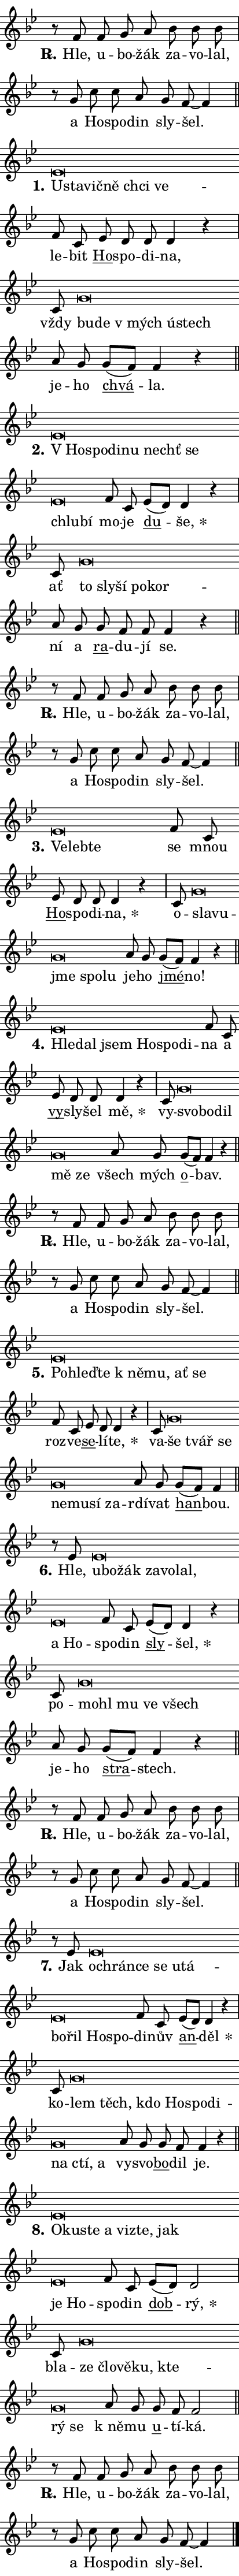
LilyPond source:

\version "2.22.1"
\header { tagline = "" }
\paper {
  indent = 0\cm
  top-margin = 0\cm
  right-margin = 0\cm
  bottom-margin = 0\cm
  left-margin = 0\cm
  paper-width = 7\cm
  page-breaking = #ly:one-page-breaking
  system-system-spacing.basic-distance = #11
  score-system-spacing.basic-distance = #11
  ragged-last = ##f
}


%% Author: Thomas Morley
%% https://lists.gnu.org/archive/html/lilypond-user/2020-05/msg00002.html
#(define (line-position grob)
"Returns position of @var[grob} in current system:
   @code{'start}, if at first time-step
   @code{'end}, if at last time-step
   @code{'middle} otherwise
"
  (let* ((col (ly:item-get-column grob))
         (ln (ly:grob-object col 'left-neighbor))
         (rn (ly:grob-object col 'right-neighbor))
         (col-to-check-left (if (ly:grob? ln) ln col))
         (col-to-check-right (if (ly:grob? rn) rn col))
         (break-dir-left
           (and
             (ly:grob-property col-to-check-left 'non-musical #f)
             (ly:item-break-dir col-to-check-left)))
         (break-dir-right
           (and
             (ly:grob-property col-to-check-right 'non-musical #f)
             (ly:item-break-dir col-to-check-right))))
        (cond ((eqv? 1 break-dir-left) 'start)
              ((eqv? -1 break-dir-right) 'end)
              (else 'middle))))

#(define (tranparent-at-line-position vctor)
  (lambda (grob)
  "Relying on @code{line-position} select the relevant enry from @var{vctor}.
Used to determine transparency,"
    (case (line-position grob)
      ((end) (not (vector-ref vctor 0)))
      ((middle) (not (vector-ref vctor 1)))
      ((start) (not (vector-ref vctor 2))))))

noteHeadBreakVisibility =
#(define-music-function (break-visibility)(vector?)
"Makes @code{NoteHead}s transparent relying on @var{break-visibility}"
#{
  \override NoteHead.transparent =
    #(tranparent-at-line-position break-visibility)
#})

#(define delete-ledgers-for-transparent-note-heads
  (lambda (grob)
    "Reads whether a @code{NoteHead} is transparent.
If so this @code{NoteHead} is removed from @code{'note-heads} from
@var{grob}, which is supposed to be @code{LedgerLineSpanner}.
As a result ledgers are not printed for this @code{NoteHead}"
    (let* ((nhds-array (ly:grob-object grob 'note-heads))
           (nhds-list
             (if (ly:grob-array? nhds-array)
                 (ly:grob-array->list nhds-array)
                 '()))
           ;; Relies on the transparent-property being done before
           ;; Staff.LedgerLineSpanner.after-line-breaking is executed.
           ;; This is fragile ...
           (to-keep
             (remove
               (lambda (nhd)
                 (ly:grob-property nhd 'transparent #f))
               nhds-list)))
      ;; TODO find a better method to iterate over grob-arrays, similiar
      ;; to filter/remove etc for lists
      ;; For now rebuilt from scratch
      (set! (ly:grob-object grob 'note-heads)  '())
      (for-each
        (lambda (nhd)
          (ly:pointer-group-interface::add-grob grob 'note-heads nhd))
        to-keep))))

hideNotes = {
  \noteHeadBreakVisibility #begin-of-line-visible
}
unHideNotes = {
  \noteHeadBreakVisibility #all-visible
}

% work-around for resetting accidentals
% https://lilypond.org/doc/v2.23/Documentation/notation/displaying-rhythms#unmetered-music
cadenzaMeasure = {
  \cadenzaOff
  \partial 1024 s1024
  \cadenzaOn
}

#(define-markup-command (accent layout props text) (markup?)
  "Underline accented syllable"
  (interpret-markup layout props
    #{\markup \override #'(offset . 4.3) \underline { #text }#}))

responsum = \markup \concat {
  "R" \hspace #-1.05 \path #0.1 #'((moveto 0 0.07) (lineto 0.9 0.8)) \hspace #0.05 "."
}

\layout {
    \context {
        \Staff
        \remove "Time_signature_engraver"
        \override LedgerLineSpanner.after-line-breaking = #delete-ledgers-for-transparent-note-heads
    }
    \context {
        \Voice {
            \override NoteHead.output-attributes = #'((class . "notehead"))
            \override Hairpin.height = #0.55
        }
    }
    \context {
        \Lyrics {
            \override StanzaNumber.output-attributes = #'((class . "stanzanumber"))
            \override LyricSpace.minimum-distance = #0.9
            \override LyricText.font-name = #"TeX Gyre Schola"
            \override LyricText.font-size = 1
            \override StanzaNumber.font-name = #"TeX Gyre Schola Bold"
            \override StanzaNumber.font-size = 1
        }
    }
}

% magnetic-lyrics.ily
%
%   written by
%     Jean Abou Samra <jean@abou-samra.fr>
%     Werner Lemberg <wl@gnu.org>
%
%   adapted by
%     Jiri Hon <jiri.hon@gmail.com>
%
% Version 2022-Apr-15

% https://www.mail-archive.com/lilypond-user@gnu.org/msg149350.html

#(define (Left_hyphen_pointer_engraver context)
   "Collect syllable-hyphen-syllable occurrences in lyrics and store
them in properties.  This engraver only looks to the left.  For
example, if the lyrics input is @code{foo -- bar}, it does the
following.

@itemize @bullet
@item
Set the @code{text} property of the @code{LyricHyphen} grob between
@q{foo} and @q{bar} to @code{foo}.

@item
Set the @code{left-hyphen} property of the @code{LyricText} grob with
text @q{foo} to the @code{LyricHyphen} grob between @q{foo} and
@q{bar}.
@end itemize

Use this auxiliary engraver in combination with the
@code{lyric-@/text::@/apply-@/magnetic-@/offset!} hook."
   (let ((hyphen #f)
         (text #f))
     (make-engraver
      (acknowledgers
       ((lyric-syllable-interface engraver grob source-engraver)
        (set! text grob)))
      (end-acknowledgers
       ((lyric-hyphen-interface engraver grob source-engraver)
        ;(when (not (grob::has-interface grob 'lyric-space-interface))
          (set! hyphen grob)));)
      ((stop-translation-timestep engraver)
       (when (and text hyphen)
         (ly:grob-set-object! text 'left-hyphen hyphen))
       (set! text #f)
       (set! hyphen #f)))))

#(define (lyric-text::apply-magnetic-offset! grob)
   "If the space between two syllables is less than the value in
property @code{LyricText@/.details@/.squash-threshold}, move the right
syllable to the left so that it gets concatenated with the left
syllable.

Use this function as a hook for
@code{LyricText@/.after-@/line-@/breaking} if the
@code{Left_@/hyphen_@/pointer_@/engraver} is active."
   (let ((hyphen (ly:grob-object grob 'left-hyphen #f)))
     (when hyphen
       (let ((left-text (ly:spanner-bound hyphen LEFT)))
         (when (grob::has-interface left-text 'lyric-syllable-interface)
           (let* ((common (ly:grob-common-refpoint grob left-text X))
                  (this-x-ext (ly:grob-extent grob common X))
                  (left-x-ext
                   (begin
                     ;; Trigger magnetism for left-text.
                     (ly:grob-property left-text 'after-line-breaking)
                     (ly:grob-extent left-text common X)))
                  ;; `delta` is the gap width between two syllables.
                  (delta (- (interval-start this-x-ext)
                            (interval-end left-x-ext)))
                  (details (ly:grob-property grob 'details))
                  (threshold (assoc-get 'squash-threshold details 0.2)))
             (when (< delta threshold)
               (let* (;; We have to manipulate the input text so that
                      ;; ligatures crossing syllable boundaries are not
                      ;; disabled.  For languages based on the Latin
                      ;; script this is essentially a beautification.
                      ;; However, for non-Western scripts it can be a
                      ;; necessity.
                      (lt (ly:grob-property left-text 'text))
                      (rt (ly:grob-property grob 'text))
                      (is-space (grob::has-interface hyphen 'lyric-space-interface))
                      (space (if is-space " " ""))
                      (space-markup (grob-interpret-markup grob " "))
                      (space-size (interval-length (ly:stencil-extent space-markup X)))
                      (extra-delta (if is-space space-size 0))
                      ;; Append new syllable.
                      (ltrt-space (if (and (string? lt) (string? rt))
                                (string-append lt space rt)
                                (make-concat-markup (list lt space rt))))
                      ;; Right-align `ltrt` to the right side.
                      (ltrt-space-markup (grob-interpret-markup
                               grob
                               (make-translate-markup
                                (cons (interval-length this-x-ext) 0)
                                (make-right-align-markup ltrt-space)))))
                 (begin
                   ;; Don't print `left-text`.
                   (ly:grob-set-property! left-text 'stencil #f)
                   ;; Set text and stencil (which holds all collected
                   ;; syllables so far) and shift it to the left.
                   (ly:grob-set-property! grob 'text ltrt-space)
                   (ly:grob-set-property! grob 'stencil ltrt-space-markup)
                   (ly:grob-translate-axis! grob (- (- delta extra-delta)) X))))))))))


#(define (lyric-hyphen::displace-bounds-first grob)
   ;; Make very sure this callback isn't triggered too early.
   (let ((left (ly:spanner-bound grob LEFT))
         (right (ly:spanner-bound grob RIGHT)))
     (ly:grob-property left 'after-line-breaking)
     (ly:grob-property right 'after-line-breaking)
     (ly:lyric-hyphen::print grob)))

squashThreshold = #0.4

\layout {
  \context {
    \Lyrics
    \consists #Left_hyphen_pointer_engraver
    \override LyricText.after-line-breaking =
      #lyric-text::apply-magnetic-offset!
    \override LyricHyphen.stencil = #lyric-hyphen::displace-bounds-first
    \override LyricText.details.squash-threshold = \squashThreshold
    \override LyricHyphen.minimum-distance = 0
    \override LyricHyphen.minimum-length = \squashThreshold
  }
}

squash = \override LyricText.details.squash-threshold = 9999
unSquash = \override LyricText.details.squash-threshold = \squashThreshold

left = \override LyricText.self-alignment-X = #LEFT
unLeft = \revert LyricText.self-alignment-X

starOffset = #(lambda (grob) 
                (let ((x_offset (ly:self-alignment-interface::aligned-on-x-parent grob)))
                  (if (= x_offset 0) 0 (+ x_offset 1.2))))

star = #(define-music-function (syllable)(string?)
"Append star separator at the end of a syllable"
#{
  \once \override LyricText.X-offset = #starOffset
  \lyricmode { \markup {
    #syllable
    \override #'((font-name . "TeX Gyre Schola Bold")) \hspace #0.2 \lower #0.65 \larger "*"
  } }
#})

starAccent = #(define-music-function (syllable)(string?)
"Append star separator at the end of a syllable and make accent"
#{
  \once \override LyricText.X-offset = #starOffset
  \lyricmode { \markup {
    \accent #syllable
    \override #'((font-name . "TeX Gyre Schola Bold")) \hspace #0.2 \lower #0.65 \larger "*"
  } }
#})

breath = #(define-music-function (syllable)(string?)
"Append breathing indicator at the end of a syllable"
#{
  \lyricmode { \markup { #syllable "+" } }
#})

optionalBreath = #(define-music-function (syllable)(string?)
"Append optional breathing indicator at the end of a syllable"
#{
  \lyricmode { \markup { #syllable "(+)" } }
#})


\score {
    <<
        \new Voice = "melody" { \cadenzaOn \key bes \major \relative { r8 f' f g a bes bes bes \cadenzaMeasure \bar "|" r g c c a g f~ f4 \cadenzaMeasure \bar "||" \break }
\relative { es'\breve*1/16 \hideNotes \breve*1/16 \bar "" \breve*1/16 \bar "" \breve*1/16 \bar "" \breve*1/16 \breve*1/16 \bar "" \unHideNotes f8 c \bar "" es d d d4 r \cadenzaMeasure \bar "|" c8 g'\breve*1/16 \hideNotes \breve*1/16 \bar "" \breve*1/16 \bar "" \breve*1/16 \breve*1/16 \bar "" \unHideNotes a8 g \bar "" g[( f)] f4 r \cadenzaMeasure \bar "||" \break }
\relative { es'\breve*1/16 \hideNotes \breve*1/16 \bar "" \breve*1/16 \bar "" \breve*1/16 \bar "" \breve*1/16 \bar "" \breve*1/16 \bar "" \breve*1/16 \breve*1/16 \bar "" \unHideNotes f8 c \bar "" es[( d)] d4 r \cadenzaMeasure \bar "|" c8 g'\breve*1/16 \hideNotes \breve*1/16 \bar "" \breve*1/16 \bar "" \breve*1/16 \breve*1/16 \bar "" \unHideNotes a8 g \bar "" g f f f4 r \cadenzaMeasure \bar "||" \break }
\relative { r8 f' f g a bes bes bes \cadenzaMeasure \bar "|" r g c c a g f~ f4 \cadenzaMeasure \bar "||" \break }
\relative { es'\breve*1/16 \hideNotes \breve*1/16 \breve*1/16 \bar "" \unHideNotes f8 c \bar "" es d d d4 r \cadenzaMeasure \bar "|" c8 g'\breve*1/16 \hideNotes \breve*1/16 \bar "" \breve*1/16 \bar "" \breve*1/16 \breve*1/16 \bar "" \unHideNotes a8 g \bar "" g[( f)] f4 r \cadenzaMeasure \bar "||" \break }
\relative { es'\breve*1/16 \hideNotes \breve*1/16 \bar "" \breve*1/16 \bar "" \breve*1/16 \bar "" \breve*1/16 \breve*1/16 \bar "" \unHideNotes f8 c \bar "" es d d d4 r \cadenzaMeasure \bar "|" c8 g'\breve*1/16 \hideNotes \breve*1/16 \bar "" \breve*1/16 \bar "" \breve*1/16 \breve*1/16 \bar "" \unHideNotes a8 g \bar "" g[( f)] f4 r \cadenzaMeasure \bar "||" \break }
\relative { r8 f' f g a bes bes bes \cadenzaMeasure \bar "|" r g c c a g f~ f4 \cadenzaMeasure \bar "||" \break }
\relative { es'\breve*1/16 \hideNotes \breve*1/16 \bar "" \breve*1/16 \bar "" \breve*1/16 \bar "" \breve*1/16 \bar "" \breve*1/16 \breve*1/16 \bar "" \unHideNotes f8 c \bar "" es d d4 r \cadenzaMeasure \bar "|" c8 g'\breve*1/16 \hideNotes \breve*1/16 \bar "" \breve*1/16 \bar "" \breve*1/16 \bar "" \breve*1/16 \bar "" \breve*1/16 \breve*1/16 \bar "" \unHideNotes a8 g \bar "" g[( f)] f4 \cadenzaMeasure \bar "||" \break }
\relative { r8 es'8 es\breve*1/16 \hideNotes \breve*1/16 \bar "" \breve*1/16 \bar "" \breve*1/16 \bar "" \breve*1/16 \bar "" \breve*1/16 \bar "" \breve*1/16 \breve*1/16 \bar "" \unHideNotes f8 c \bar "" es[( d)] d4 r \cadenzaMeasure \bar "|" c8 g'\breve*1/16 \hideNotes \breve*1/16 \bar "" \breve*1/16 \bar "" \breve*1/16 \breve*1/16 \bar "" \unHideNotes a8 g \bar "" g[( f)] f4 r \cadenzaMeasure \bar "||" \break }
\relative { r8 f' f g a bes bes bes \cadenzaMeasure \bar "|" r g c c a g f~ f4 \cadenzaMeasure \bar "||" \break }
\relative { r8 es'8 es\breve*1/16 \hideNotes \breve*1/16 \bar "" \breve*1/16 \bar "" \breve*1/16 \bar "" \breve*1/16 \bar "" \breve*1/16 \bar "" \breve*1/16 \bar "" \breve*1/16 \bar "" \breve*1/16 \breve*1/16 \bar "" \unHideNotes f8 c \bar "" es[( d)] d4 r \cadenzaMeasure \bar "|" c8 g'\breve*1/16 \hideNotes \breve*1/16 \bar "" \breve*1/16 \bar "" \breve*1/16 \bar "" \breve*1/16 \bar "" \breve*1/16 \bar "" \breve*1/16 \bar "" \breve*1/16 \breve*1/16 \bar "" \unHideNotes a8 g \bar "" g f f4 r \cadenzaMeasure \bar "||" \break }
\relative { es'\breve*1/16 \hideNotes \breve*1/16 \bar "" \breve*1/16 \bar "" \breve*1/16 \bar "" \breve*1/16 \bar "" \breve*1/16 \bar "" \breve*1/16 \bar "" \breve*1/16 \breve*1/16 \bar "" \unHideNotes f8 c \bar "" es[( d)] d2 \cadenzaMeasure \bar "|" c8 g'\breve*1/16 \hideNotes \breve*1/16 \bar "" \breve*1/16 \bar "" \breve*1/16 \bar "" \breve*1/16 \bar "" \breve*1/16 \breve*1/16 \bar "" \unHideNotes a8 g \bar "" g f f2 \cadenzaMeasure \bar "||" \break }
\relative { r8 f' f g a bes bes bes \cadenzaMeasure \bar "|" r g c c a g f~ f4 \cadenzaMeasure \bar "||" \break } \bar "|." }
        \new Lyrics \lyricsto "melody" { \lyricmode { \set stanza = \responsum
Hle, u -- bo -- žák za -- vo -- lal, a Ho -- spo -- din sly -- šel.
\set stanza = "1."
\left U -- \squash sta -- vič -- ně chci ve -- \unLeft \unSquash le -- bit \markup \accent Ho -- spo -- di -- na,
vždy \left bu -- \squash de "v mých" ú -- stech \unLeft \unSquash je -- ho \markup \accent chvá -- la.
\set stanza = "2."
\left "V Ho" -- \squash spo -- di -- nu nechť se chlu -- bí \unLeft \unSquash mo -- je \markup \accent du -- \star še, ať \left to \squash sly -- ší po -- kor -- \unLeft \unSquash ní a \markup \accent ra -- du -- jí se.
\set stanza = \responsum
Hle, u -- bo -- žák za -- vo -- lal, a Ho -- spo -- din sly -- šel.
\set stanza = "3."
\left Ve -- \squash leb -- te \unLeft \unSquash se mnou \markup \accent Ho -- spo -- di -- \star na, o -- \left sla -- \squash vu -- jme spo -- lu \unLeft \unSquash je -- ho \markup \accent jmé -- no!
\set stanza = "4."
\left Hle -- \squash dal jsem Ho -- spo -- di -- \unLeft \unSquash na a \markup \accent vy -- sly -- šel \star mě, vy -- \left svo -- \squash bo -- dil mě ze \unLeft \unSquash všech mých \markup \accent o -- bav.
\set stanza = \responsum
Hle, u -- bo -- žák za -- vo -- lal, a Ho -- spo -- din sly -- šel.
\set stanza = "5."
\left Po -- \squash hleď -- te "k ně" -- mu, ať se \unLeft \unSquash roz -- ve -- \markup \accent se -- lí -- \star te, va -- \left še \squash tvář se ne -- mu -- sí za -- \unLeft \unSquash rdí -- vat \markup \accent han -- bou.
\set stanza = "6."
Hle, \left u -- \squash bo -- žák za -- vo -- lal, a Ho -- \unLeft \unSquash spo -- din \markup \accent sly -- \star šel, po -- \left mo -- \squash hl mu ve všech \unLeft \unSquash je -- ho \markup \accent stra -- stech.
\set stanza = \responsum
Hle, u -- bo -- žák za -- vo -- lal, a Ho -- spo -- din sly -- šel.
\set stanza = "7."
Jak \left o -- \squash chrán -- ce se u -- tá -- bo -- řil Ho -- spo -- \unLeft \unSquash di -- nův \markup \accent an -- \star děl ko -- \left lem \squash těch, kdo Ho -- spo -- di -- na ctí, a \unLeft \unSquash vy -- svo -- \markup \accent bo -- dil je.
\set stanza = "8."
\left O -- \squash ku -- ste a vi -- zte, jak je Ho -- \unLeft \unSquash spo -- din \markup \accent dob -- \star rý, bla -- \left ze \squash člo -- vě -- ku, kte -- rý se \unLeft \unSquash "k ně" -- mu \markup \accent u -- tí -- ká.
\set stanza = \responsum
Hle, u -- bo -- žák za -- vo -- lal, a Ho -- spo -- din sly -- šel. } }
    >>
    \layout {}
}
